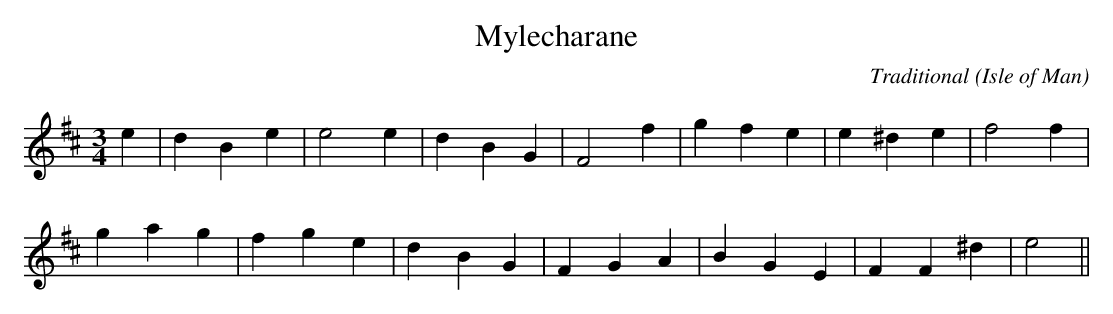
X:1
T:Mylecharane
C:Traditional
O:Isle of Man
M:3/4
L:1/4
K:D
e|d B e|e2 e|d B G|F2 f|g f e|e ^d e|f2 f|
g a g|f g e|d B G|F G A|B G E|F F ^d|e2||
